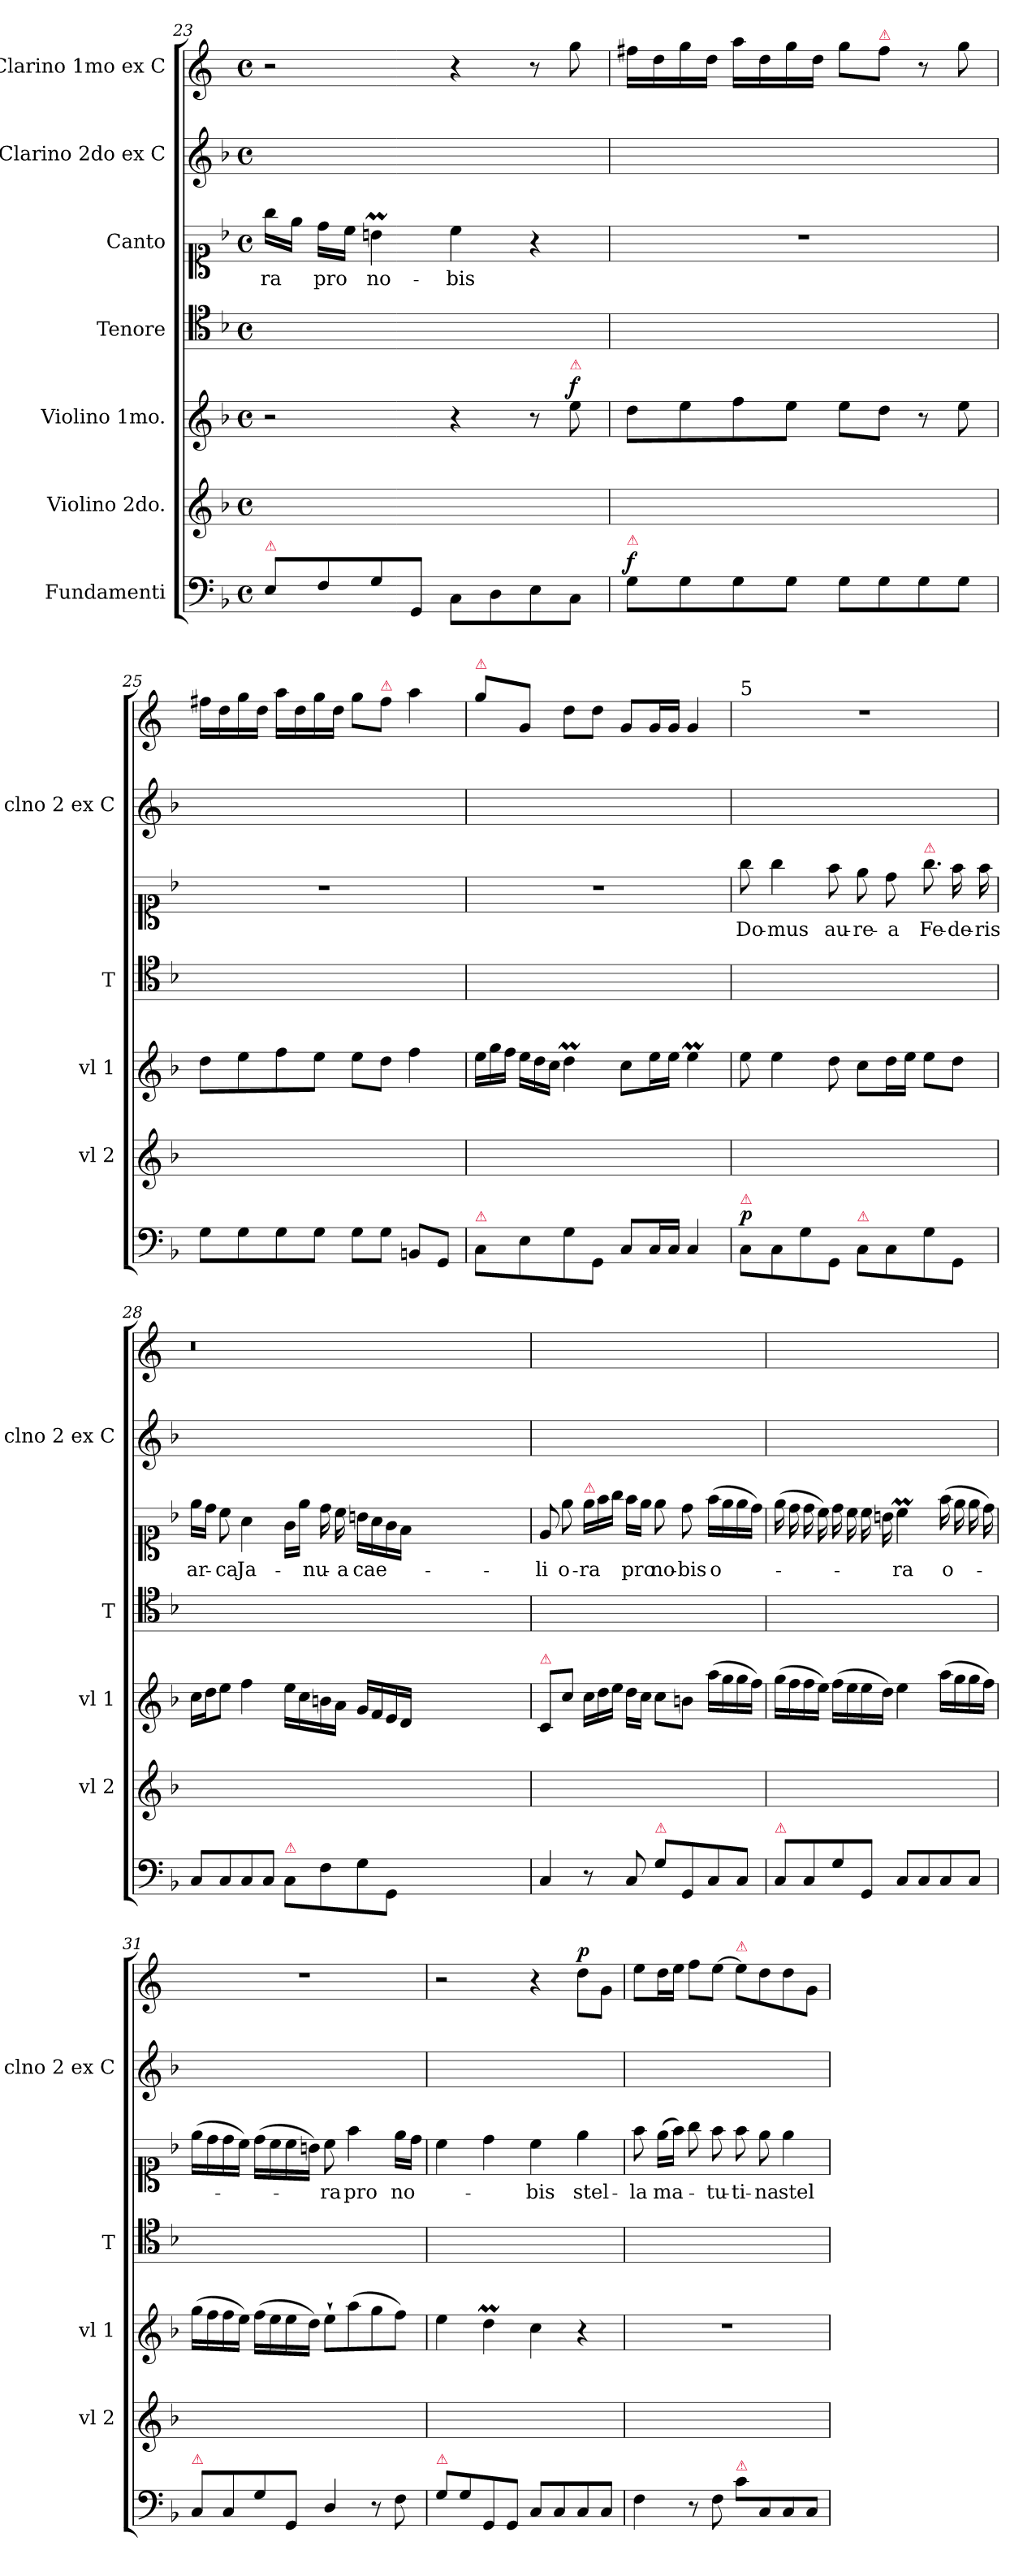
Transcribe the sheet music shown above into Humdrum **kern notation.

**kern	**dynam	**kern	**kern	**dynam	**kern	**kern	**text	**kern	**kern	**dynam
*part7	*part7	*part6	*part5	*part5	*part4	*part3	*part3	*part2	*part1	*part1
*staff7	*staff7	*staff6	*staff5	*staff5	*staff4	*staff3	*staff3	*staff2	*staff1	*staff1
*I"Fundamenti	*	*I"Violino 2do.	*I"Violino 1mo.	*	*I"Tenore	*I"Canto	*	*I"Clarino 2do ex C	*I"Clarino 1mo ex C	*
*	*	*I'vl 2	*I'vl 1	*	*I'T	*	*	*I'clno 2 ex C	*	*
*clefF4	*	*clefG2	*clefG2	*	*clefC4	*clefC1	*	*clefG2	*clefG2	*
*	*	*	*	*	*	*	*	*	*ITrd4c7	*
*k[b-]	*	*k[b-]	*k[b-]	*	*k[b-]	*k[b-]	*	*k[b-]	*k[b-]	*
*F:	*	*F:	*F:	*	*F:	*F:	*	*F:	*F:	*
*M4/4	*	*M4/4	*M4/4	*	*M4/4	*M4/4	*	*M4/4	*M4/4	*
*met(c)	*	*met(c)	*met(c)	*	*met(c)	*met(c)	*	*met(c)	*met(c)	*
=23	=23	=23	=23	=23	=23	=23	=23	=23	=23	=23
!LO:TX:a:color=crimson:t=⚠	!	!	!	!	!	!	!	!	!	!
8E/L	.	1ryy	2r	.	1ryy	16gg\LL	-ra	1ryy	2r	.
.	.	.	.	.	.	16ee\JJ	.	.	.	.
8F/	.	.	.	.	.	16dd\LL	pro	.	.	.
.	.	.	.	.	.	16cc\JJ	.	.	.	.
8G/	.	.	.	.	.	4bnm\	no-	.	.	.
8GG/J	.	.	.	.	.	.	.	.	.	.
8C\L	.	.	4r	.	.	4cc\	-bis	.	4r	.
8D\	.	.	.	.	.	.	.	.	.	.
8E\	.	.	8r	.	.	4r	.	.	8r	.
!	!	!	!LO:TX:a:color=crimson:t=⚠	!	!	!	!	!	!	!
!	!	!	!	!LO:DY:a	!	!	!	!	!	!
8C\J	.	.	8ee\	f	.	.	.	.	8cc\	.
=24	=24	=24	=24	=24	=24	=24	=24	=24	=24	=24
!LO:TX:a:color=crimson:t=⚠	!	!	!	!	!	!	!	!	!	!
!	!LO:DY:a	!	!	!	!	!	!	!	!	!
8G\L	f	1ryy	8dd\L	.	1ryy	1r	.	1ryy	16bn\LL	.
.	.	.	.	.	.	.	.	.	16g\	.
8G\	.	.	8ee\	.	.	.	.	.	16cc\	.
.	.	.	.	.	.	.	.	.	16g\JJ	.
8G\	.	.	8ff\	.	.	.	.	.	16dd\LL	.
.	.	.	.	.	.	.	.	.	16g\	.
8G\J	.	.	8ee\J	.	.	.	.	.	16cc\	.
.	.	.	.	.	.	.	.	.	16g\JJ	.
8G\L	.	.	8ee\L	.	.	.	.	.	8cc\L	.
!	!	!	!	!	!	!	!	!	!LO:TX:a:color=crimson:t=⚠	!
8G\	.	.	8dd\J	.	.	.	.	.	8b\J	.
8G\	.	.	8r	.	.	.	.	.	8r	.
8G\J	.	.	8ee\	.	.	.	.	.	8cc\	.
=25	=25	=25	=25	=25	=25	=25	=25	=25	=25	=25
8G\L	.	1ryy	8dd\L	.	1ryy	1r	.	1ryy	16bn\LL	.
.	.	.	.	.	.	.	.	.	16g\	.
8G\	.	.	8ee\	.	.	.	.	.	16cc\	.
.	.	.	.	.	.	.	.	.	16g\JJ	.
8G\	.	.	8ff\	.	.	.	.	.	16dd\LL	.
.	.	.	.	.	.	.	.	.	16g\	.
8G\J	.	.	8ee\J	.	.	.	.	.	16cc\	.
.	.	.	.	.	.	.	.	.	16g\JJ	.
8G\L	.	.	8ee\L	.	.	.	.	.	8cc\L	.
!	!	!	!	!	!	!	!	!	!LO:TX:a:color=crimson:t=⚠	!
8G\J	.	.	8dd\J	.	.	.	.	.	8b\J	.
8BBn/L	.	.	4ff\	.	.	.	.	.	4dd\	.
8GG/J	.	.	.	.	.	.	.	.	.	.
=26	=26	=26	=26	=26	=26	=26	=26	=26	=26	=26
*	*	*	*Xtuplet	*	*	*	*	*	*	*
!	!	!	!	!	!	!	!	!	!LO:TX:a:color=crimson:t=⚠	!
!LO:TX:a:color=crimson:t=⚠	!	!	!	!	!	!	!	!	!	!
8C\L	.	1ryy	24ee\LL	.	1ryy	1r	.	1ryy	8cc\L	.
.	.	.	24gg\	.	.	.	.	.	.	.
.	.	.	24ff\JJ	.	.	.	.	.	.	.
8E\	.	.	24ee\LL	.	.	.	.	.	8c/J	.
.	.	.	24dd\	.	.	.	.	.	.	.
.	.	.	24cc\JJ	.	.	.	.	.	.	.
8G\	.	.	4ddM\	.	.	.	.	.	8g\L	.
8GG/J	.	.	.	.	.	.	.	.	8g\J	.
8C/L	.	.	8cc\L	.	.	.	.	.	8c/L	.
16C/L	.	.	16ee\L	.	.	.	.	.	16c/L	.
16C/JJ	.	.	16ee\JJ	.	.	.	.	.	16c/JJ	.
4C/	.	.	4eem\	.	.	.	.	.	4c/	.
=27	=27	=27	=27	=27	=27	=27	=27	=27	=27	=27
!	!	!	!	!	!	!	!	!	!LO:TX:a:t=5	!
!LO:TX:a:color=crimson:t=⚠	!	!	!	!	!	!	!	!	!	!
!	!LO:DY:a	!	!	!	!	!	!	!	!	!
8C\L	p	1ryy	8ee\	.	1ryy	8gg\	Do-	1ryy	1r	.
8C\	.	.	4ee\	.	.	4gg\	-mus	.	.	.
8G\	.	.	.	.	.	.	.	.	.	.
8GG/J	.	.	8dd\	.	.	8ff\	au-	.	.	.
!LO:TX:a:color=crimson:t=⚠	!	!	!	!	!	!	!	!	!	!
8C\L	.	.	8cc\L	.	.	8ee\	-re-	.	.	.
8C\	.	.	16dd\L	.	.	8dd\	-a	.	.	.
.	.	.	16ee\JJ	.	.	.	.	.	.	.
!	!	!	!	!	!	!LO:TX:a:color=crimson:t=⚠	!	!	!	!
!	!	!	!	!	!	!LO:N:vis=8.	!	!	!	!
8G\	.	.	8ee\L	.	.	8gg\	Fe-	.	.	.
8GG/J	.	.	8dd\J	.	.	16ff\	-de-	.	.	.
.	.	.	.	.	.	16ff\	-ris	.	.	.
=28	=28	=28	=28	=28	=28	=28	=28	=28	=28	=28
8C/L	.	1ryy	16cc\LL	.	1ryy	16ee\LL	ar-	1ryy	0.r	.
.	.	.	16dd\J	.	.	16dd\JJ	.	.	.	.
8C/	.	.	8ee\J	.	.	8cc\	-ca	.	.	.
8C/	.	.	4ff\	.	.	4a\	Ja-	.	.	.
8C/J	.	.	.	.	.	.	.	.	.	.
!LO:TX:a:color=crimson:t=⚠	!	!	!	!	!	!	!	!	!	!
8C\L	.	.	16ee\LL	.	.	16g\LL	.	.	.	.
.	.	.	16cc\	.	.	16ee\JJ	.	.	.	.
8F\	.	.	16bn\	.	.	16dd\	-nu-	.	.	.
.	.	.	16a\JJ	.	.	16cc\	-a	.	.	.
8G\	.	.	16g/LL	.	.	16bn\LL	cae-	.	.	.
.	.	.	16f/	.	.	16a\	.	.	.	.
8GG/J	.	.	16e/	.	.	16g\	.	.	.	.
.	.	.	16d/JJ	.	.	16f\JJ	.	.	.	.
0ryy	.	0ryy	0ryy	.	0ryy	0ryy	.	0ryy	.	.
=29	=29	=29	=29	=29	=29	=29	=29	=29	=29	=29
!	!	!	!LO:TX:a:color=crimson:t=⚠	!	!	!	!	!	!	!
4C/	.	1ryy	8c/L	.	1ryy	8e/	-li	1ryy	1ryy	.
.	.	.	8cc\J	.	.	8ee\	o-	.	.	.
*	*	*	*	*	*	*Xtuplet	*	*	*	*
!	!	!	!	!	!	!LO:TX:a:color=crimson:t=⚠	!	!	!	!
8r	.	.	24cc\LL	.	.	24ee\LL	-ra	.	.	.
.	.	.	24dd\	.	.	24ff\	.	.	.	.
.	.	.	24ee\JJ	.	.	24gg\JJ	.	.	.	.
8C/	.	.	16dd\LL	.	.	16ff\LL	pro	.	.	.
.	.	.	16cc\JJ	.	.	16ee\JJ	.	.	.	.
!LO:TX:a:color=crimson:t=⚠	!	!	!	!	!	!	!	!	!	!
8G\L	.	.	8cc\L	.	.	8ee\	no-	.	.	.
8GG/	.	.	8bn\J	.	.	8dd\	-bis	.	.	.
8C/	.	.	(16aa\LL	.	.	(16ff\LL	o-	.	.	.
.	.	.	16gg\	.	.	16ee\	.	.	.	.
8C/J	.	.	16gg\	.	.	16ee\	.	.	.	.
.	.	.	16ff\JJ)	.	.	16dd\JJ)	.	.	.	.
=30	=30	=30	=30	=30	=30	=30	=30	=30	=30	=30
!LO:TX:a:color=crimson:t=⚠	!	!	!	!	!	!	!	!	!	!
8C/L	.	1ryy	(16gg\LL	.	1ryy	(16ee\	.	1ryy	1ryy	.
.	.	.	16ff\	.	.	16dd\	.	.	.	.
8C/	.	.	16ff\	.	.	16dd\	.	.	.	.
.	.	.	16ee\JJ)	.	.	16cc\)	.	.	.	.
8G\	.	.	(16ff\LL	.	.	16dd\	.	.	.	.
.	.	.	16ee\	.	.	16cc\	.	.	.	.
8GG/J	.	.	16ee\	.	.	16cc\	.	.	.	.
.	.	.	16dd\JJ)	.	.	16bn	.	.	.	.
8C/L	.	.	4ee\	.	.	4ccM\	-ra	.	.	.
8C/	.	.	.	.	.	.	.	.	.	.
8C/	.	.	(16aa\LL	.	.	(16ff\	o-	.	.	.
.	.	.	16gg\	.	.	16ee\	.	.	.	.
8C/J	.	.	16gg\	.	.	16ee\	.	.	.	.
.	.	.	16ff\JJ)	.	.	16dd\)	.	.	.	.
=31	=31	=31	=31	=31	=31	=31	=31	=31	=31	=31
!LO:TX:a:color=crimson:t=⚠	!	!	!	!	!	!	!	!	!	!
8C/L	.	1ryy	(16gg\LL	.	1ryy	(16ee\LL	.	1ryy	1r	.
.	.	.	16ff\	.	.	16dd\	.	.	.	.
8C/	.	.	16ff\	.	.	16dd\	.	.	.	.
.	.	.	16ee\JJ)	.	.	16cc\JJ)	.	.	.	.
8G\	.	.	(16ff\LL	.	.	(16dd\LL	.	.	.	.
.	.	.	16ee\	.	.	16cc\	.	.	.	.
8GG/J	.	.	16ee\	.	.	16cc\	.	.	.	.
.	.	.	16dd\JJ)	.	.	16bn\JJ)	.	.	.	.
4D/	.	.	8ee`\L	.	.	8cc\	-ra	.	.	.
.	.	.	(8aa\	.	.	4ff\	pro	.	.	.
8r	.	.	8gg\	.	.	.	.	.	.	.
8F\	.	.	8ff\J)	.	.	16ee\LL	no-	.	.	.
.	.	.	.	.	.	16dd\JJ	.	.	.	.
=32	=32	=32	=32	=32	=32	=32	=32	=32	=32	=32
!LO:TX:a:color=crimson:t=⚠	!	!	!	!	!	!	!	!	!	!
8G\L	.	1ryy	4ee\	.	1ryy	4cc\	.	1ryy	2r	.
8G\	.	.	.	.	.	.	.	.	.	.
8GG/	.	.	4ddM\	.	.	4dd\	.	.	.	.
8GG/J	.	.	.	.	.	.	.	.	.	.
8C/L	.	.	4cc\	.	.	4cc\	-bis	.	4r	.
8C/	.	.	.	.	.	.	.	.	.	.
!	!	!	!	!	!	!	!	!	!	!LO:DY:a
8C/	.	.	4r	.	.	4ee\	stel-	.	8g\L	p
8C/J	.	.	.	.	.	.	.	.	8c\J	.
=33	=33	=33	=33	=33	=33	=33	=33	=33	=33	=33
4F\	.	1ryy	1r	.	1ryy	8ff\	-la	1ryy	8a\L	.
.	.	.	.	.	.	(16ee\LL	ma-	.	16g\L	.
.	.	.	.	.	.	16ff\JJ)	.	.	16a\JJ	.
8r	.	.	.	.	.	8gg\	.	.	8b-\L	.
8F\	.	.	.	.	.	8ff\	-tu-	.	[8a\J	.
!	!	!	!	!	!	!	!	!	!LO:TX:a:color=crimson:t=⚠	!
!LO:TX:a:color=crimson:t=⚠	!	!	!	!	!	!	!	!	!	!
8c\L	.	.	.	.	.	8ff\	-ti-	.	8a\L]	.
8C/	.	.	.	.	.	8ee\	-na	.	8g\	.
8C/	.	.	.	.	.	4ee\	stel-	.	8g\	.
8C/J	.	.	.	.	.	.	.	.	8c/J	.
=	=	=	=	=	=	=	=	=	=	=
*-	*-	*-	*-	*-	*-	*-	*-	*-	*-	*-
